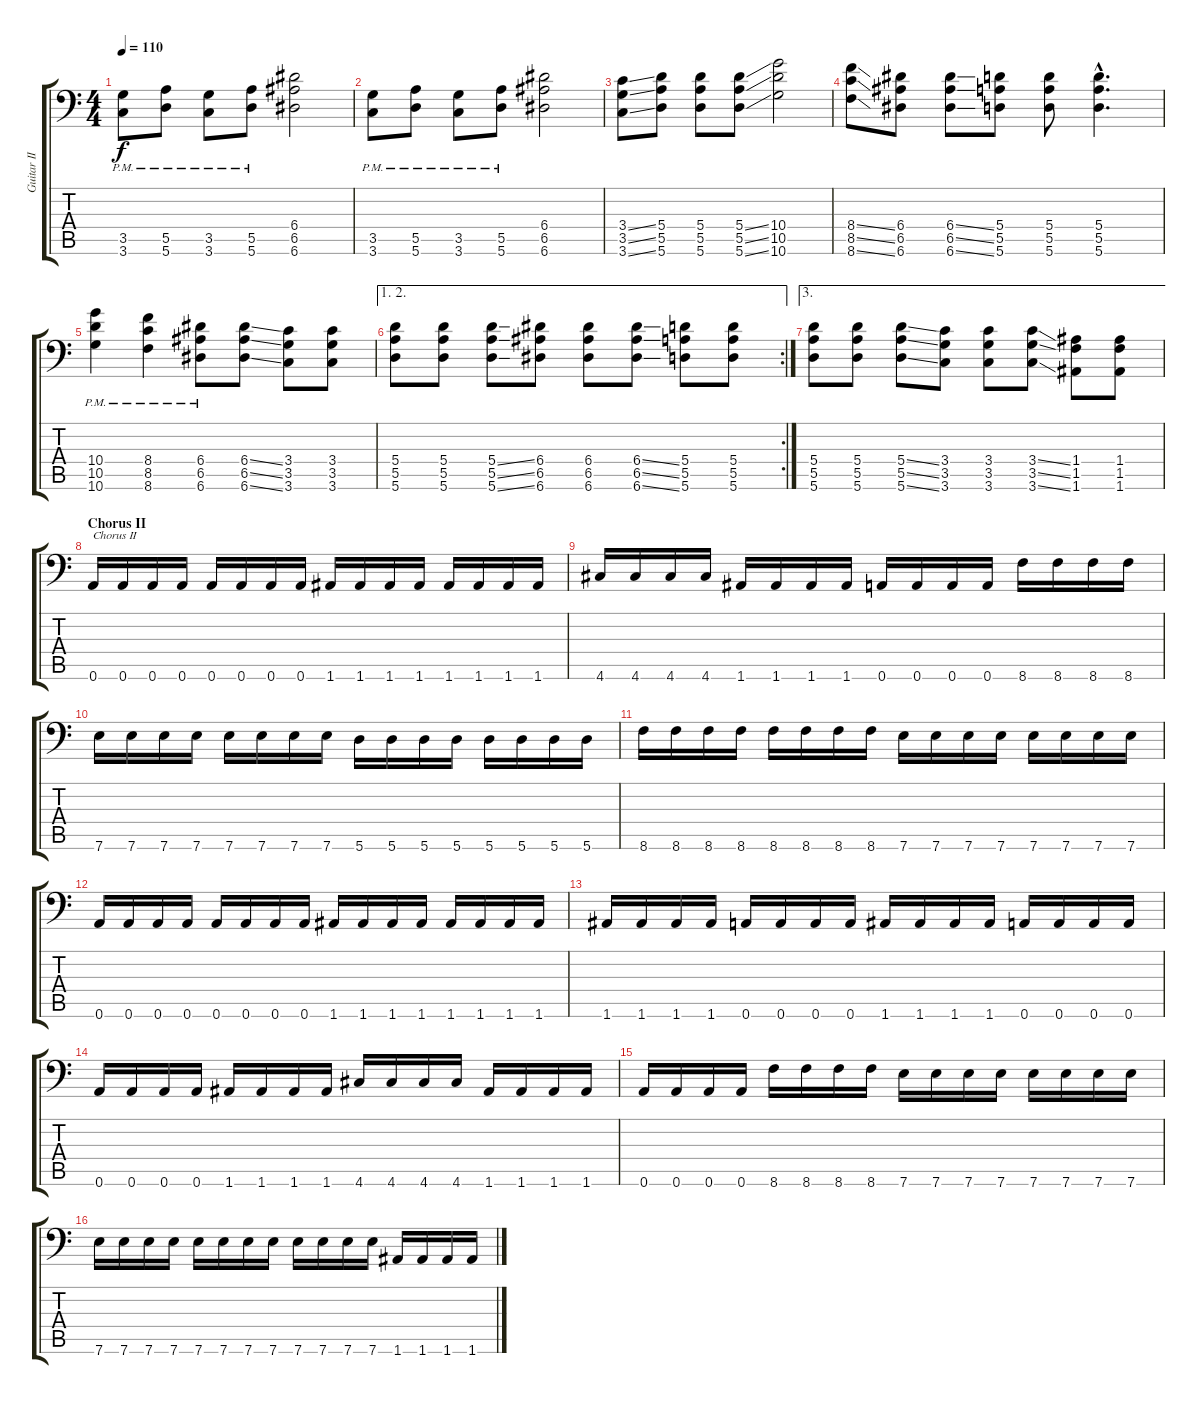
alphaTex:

\track ("Guitar II [Dallas Toler-Wade]" "Guitar II ") {instrument distortionguitar}
\staff {score tabs}
\tuning (B3 Gb3 D3 A2 E2 A1) {hide}
\ts (4 4)
\tempo 110
\clef f4
\ks c
(3.5{pm} 3.6{pm}).8{dy f} (5.5{pm} 5.6{pm}).8 (3.5{pm} 3.6{pm}).8 (5.5{pm} 5.6{pm}).8 (6.4 6.5 6.6).2 |
(3.5{pm} 3.6{pm}).8 (5.5{pm} 5.6{pm}).8 (3.5{pm} 3.6{pm}).8 (5.5{pm} 5.6{pm}).8 (6.4 6.5 6.6).2 |
(3.4{ss} 3.5{ss} 3.6{ss}).8 (5.4 5.5 5.6).8 (5.4 5.5 5.6).8 (5.4{ss} 5.5{ss} 5.6{ss}).8 (10.4 10.5 10.6).2 |
(8.4{ss} 8.5{ss} 8.6{ss}).8 (6.4 6.5 6.6).8 (6.4{ss} 6.5{ss} 6.6{ss}).8 (5.4 5.5 5.6).8 (5.4 5.5 5.6).8 (5.4{hac} 5.5{hac} 5.6{hac}).4{d} |
(10.4{pm} 10.5{pm} 10.6{pm}).4 (8.4{pm} 8.5{pm} 8.6{pm}).4 (6.4{pm} 6.5{pm} 6.6{pm}).8 (6.4{ss} 6.5{ss} 6.6{ss}).8 (3.4 3.5 3.6).8 (3.4 3.5 3.6).8 |
\ae (1 2)
\rc 2
(5.4 5.5 5.6).8 (5.4 5.5 5.6).8 (5.4{ss} 5.5{ss} 5.6{ss}).8 (6.4 6.5 6.6).8 (6.4 6.5 6.6).8 (6.4{ss} 6.5{ss} 6.6{ss}).8 (5.4 5.5 5.6).8 (5.4 5.5 5.6).8 |
\ae 3
(5.4 5.5 5.6).8 (5.4 5.5 5.6).8 (5.4{ss} 5.5{ss} 5.6{ss}).8 (3.4 3.5 3.6).8 (3.4 3.5 3.6).8 (3.4{ss} 3.5{ss} 3.6{ss}).8 (1.4 1.5 1.6).8 (1.4 1.5 1.6).8 |
\section ("" "Chorus II")
0.6.16{txt "Chorus II"} 0.6.16 0.6.16 0.6.16 0.6.16 0.6.16 0.6.16 0.6.16 1.6.16 1.6.16 1.6.16 1.6.16 1.6.16 1.6.16 1.6.16 1.6.16 |
4.6.16 4.6.16 4.6.16 4.6.16 1.6.16 1.6.16 1.6.16 1.6.16 0.6.16 0.6.16 0.6.16 0.6.16 8.6.16 8.6.16 8.6.16 8.6.16 |
7.6.16 7.6.16 7.6.16 7.6.16 7.6.16 7.6.16 7.6.16 7.6.16 5.6.16 5.6.16 5.6.16 5.6.16 5.6.16 5.6.16 5.6.16 5.6.16 |
8.6.16 8.6.16 8.6.16 8.6.16 8.6.16 8.6.16 8.6.16 8.6.16 7.6.16 7.6.16 7.6.16 7.6.16 7.6.16 7.6.16 7.6.16 7.6.16 |
0.6.16 0.6.16 0.6.16 0.6.16 0.6.16 0.6.16 0.6.16 0.6.16 1.6.16 1.6.16 1.6.16 1.6.16 1.6.16 1.6.16 1.6.16 1.6.16 |
1.6.16 1.6.16 1.6.16 1.6.16 0.6.16 0.6.16 0.6.16 0.6.16 1.6.16 1.6.16 1.6.16 1.6.16 0.6.16 0.6.16 0.6.16 0.6.16 |
0.6.16 0.6.16 0.6.16 0.6.16 1.6.16 1.6.16 1.6.16 1.6.16 4.6.16 4.6.16 4.6.16 4.6.16 1.6.16 1.6.16 1.6.16 1.6.16 |
0.6.16 0.6.16 0.6.16 0.6.16 8.6.16 8.6.16 8.6.16 8.6.16 7.6.16 7.6.16 7.6.16 7.6.16 7.6.16 7.6.16 7.6.16 7.6.16 |
7.6.16 7.6.16 7.6.16 7.6.16 7.6.16 7.6.16 7.6.16 7.6.16 7.6.16 7.6.16 7.6.16 7.6.16 1.6.16 1.6.16 1.6.16 1.6.16
